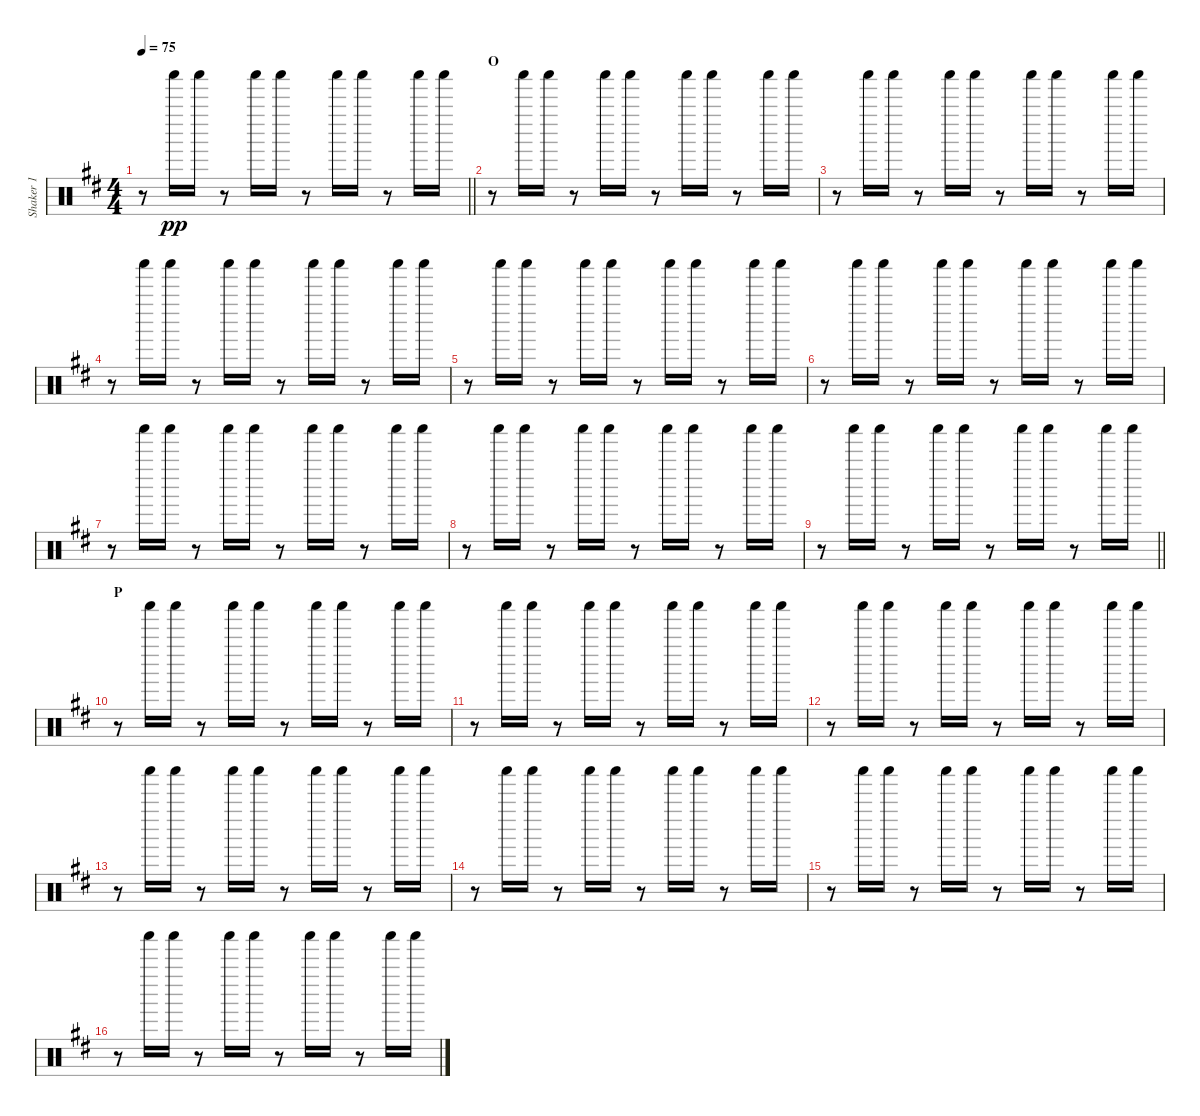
\track ("Shaker 1" "Shaker 1") {instrument percussion}
\staff {score}
\articulation defaults
\ts (4 4)
\tempo 75
\clef neutral
\barLineRight lightlight
\ks d
r.8{dy pp} "Shaker (hit)".16 "Shaker (hit)".16 r.8 "Shaker (hit)".16 "Shaker (hit)".16 r.8 "Shaker (hit)".16 "Shaker (hit)".16 r.8 "Shaker (hit)".16 "Shaker (hit)".16 |
\section ("" "O")
r.8 "Shaker (hit)".16 "Shaker (hit)".16 r.8 "Shaker (hit)".16 "Shaker (hit)".16 r.8 "Shaker (hit)".16 "Shaker (hit)".16 r.8 "Shaker (hit)".16 "Shaker (hit)".16 |
r.8 "Shaker (hit)".16 "Shaker (hit)".16 r.8 "Shaker (hit)".16 "Shaker (hit)".16 r.8 "Shaker (hit)".16 "Shaker (hit)".16 r.8 "Shaker (hit)".16 "Shaker (hit)".16 |
r.8 "Shaker (hit)".16 "Shaker (hit)".16 r.8 "Shaker (hit)".16 "Shaker (hit)".16 r.8 "Shaker (hit)".16 "Shaker (hit)".16 r.8 "Shaker (hit)".16 "Shaker (hit)".16 |
r.8 "Shaker (hit)".16 "Shaker (hit)".16 r.8 "Shaker (hit)".16 "Shaker (hit)".16 r.8 "Shaker (hit)".16 "Shaker (hit)".16 r.8 "Shaker (hit)".16 "Shaker (hit)".16 |
r.8 "Shaker (hit)".16 "Shaker (hit)".16 r.8 "Shaker (hit)".16 "Shaker (hit)".16 r.8 "Shaker (hit)".16 "Shaker (hit)".16 r.8 "Shaker (hit)".16 "Shaker (hit)".16 |
r.8 "Shaker (hit)".16 "Shaker (hit)".16 r.8 "Shaker (hit)".16 "Shaker (hit)".16 r.8 "Shaker (hit)".16 "Shaker (hit)".16 r.8 "Shaker (hit)".16 "Shaker (hit)".16 |
r.8 "Shaker (hit)".16 "Shaker (hit)".16 r.8 "Shaker (hit)".16 "Shaker (hit)".16 r.8 "Shaker (hit)".16 "Shaker (hit)".16 r.8 "Shaker (hit)".16 "Shaker (hit)".16 |
\barLineRight lightlight
r.8 "Shaker (hit)".16 "Shaker (hit)".16 r.8 "Shaker (hit)".16 "Shaker (hit)".16 r.8 "Shaker (hit)".16 "Shaker (hit)".16 r.8 "Shaker (hit)".16 "Shaker (hit)".16 |
\section ("" "P")
r.8 "Shaker (hit)".16 "Shaker (hit)".16 r.8 "Shaker (hit)".16 "Shaker (hit)".16 r.8 "Shaker (hit)".16 "Shaker (hit)".16 r.8 "Shaker (hit)".16 "Shaker (hit)".16 |
r.8 "Shaker (hit)".16 "Shaker (hit)".16 r.8 "Shaker (hit)".16 "Shaker (hit)".16 r.8 "Shaker (hit)".16 "Shaker (hit)".16 r.8 "Shaker (hit)".16 "Shaker (hit)".16 |
r.8 "Shaker (hit)".16 "Shaker (hit)".16 r.8 "Shaker (hit)".16 "Shaker (hit)".16 r.8 "Shaker (hit)".16 "Shaker (hit)".16 r.8 "Shaker (hit)".16 "Shaker (hit)".16 |
r.8 "Shaker (hit)".16 "Shaker (hit)".16 r.8 "Shaker (hit)".16 "Shaker (hit)".16 r.8 "Shaker (hit)".16 "Shaker (hit)".16 r.8 "Shaker (hit)".16 "Shaker (hit)".16 |
r.8 "Shaker (hit)".16 "Shaker (hit)".16 r.8 "Shaker (hit)".16 "Shaker (hit)".16 r.8 "Shaker (hit)".16 "Shaker (hit)".16 r.8 "Shaker (hit)".16 "Shaker (hit)".16 |
r.8 "Shaker (hit)".16 "Shaker (hit)".16 r.8 "Shaker (hit)".16 "Shaker (hit)".16 r.8 "Shaker (hit)".16 "Shaker (hit)".16 r.8 "Shaker (hit)".16 "Shaker (hit)".16 |
r.8 "Shaker (hit)".16 "Shaker (hit)".16 r.8 "Shaker (hit)".16 "Shaker (hit)".16 r.8 "Shaker (hit)".16 "Shaker (hit)".16 r.8 "Shaker (hit)".16 "Shaker (hit)".16
